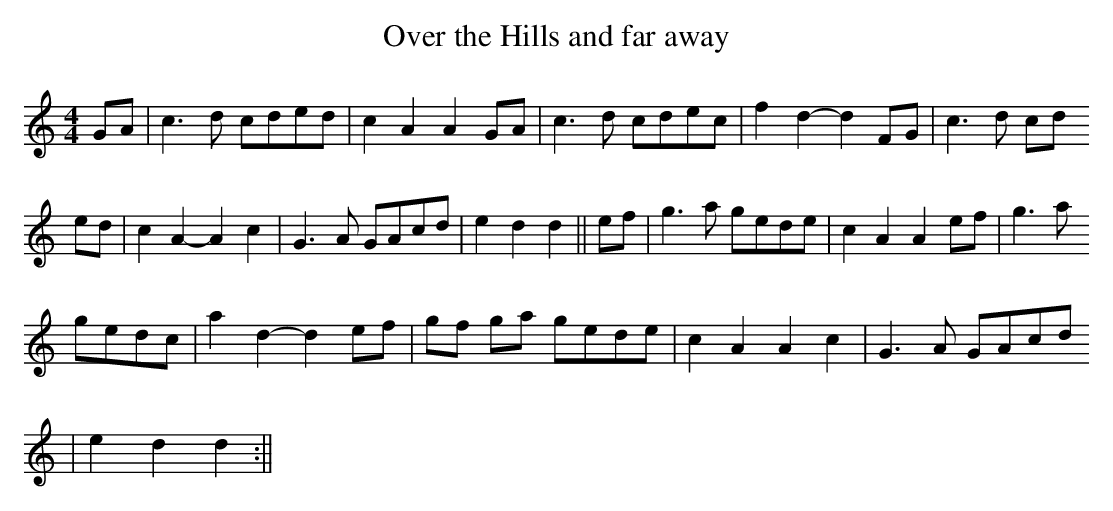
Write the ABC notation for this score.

X:1
T:Over the Hills and far away
M:4/4
L:1/4
K:DDorian
G/2A/2|c>d c/2d/2e/2d/2|cAAG/2A/2|c>d c/2d/2e/2c/2|fd-dF/2G/2|c>d c/2d/2
e/2d/2|cA-Ac|G>A G/2A/2c/2d/2|edd||e/2f/2|g>a g/2e/2d/2e/2|cAAe/2f/2|g>a
 g/2e/2d/2c/2|ad-de/2f/2|g/2f/2 g/2a/2 g/2/e/d/2e/2|cAAc|G>A G/2A/2c/2d/
2|edd:||
